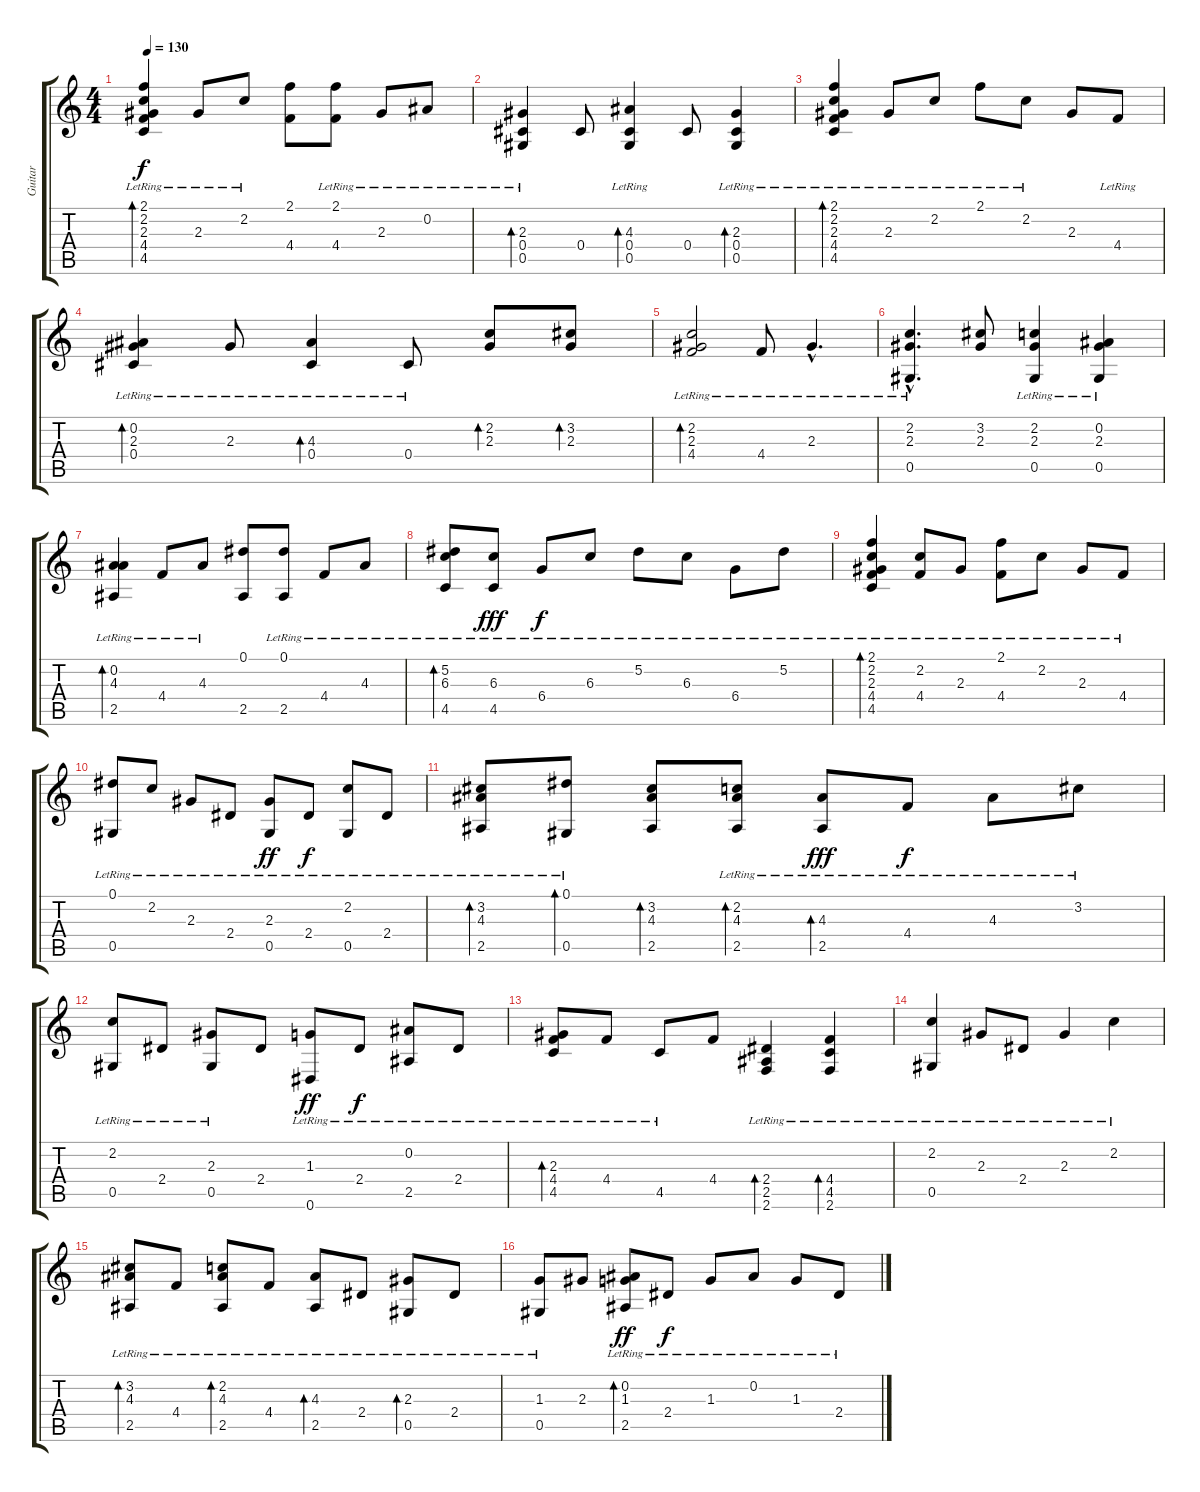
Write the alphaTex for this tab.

\track ("Guitar" "Guitar") {instrument acousticguitarsteel}
\staff {score tabs}
\tuning (Eb4 Bb3 Gb3 Db3 Ab2 Eb2) {hide}
\ts (4 4)
\tempo 130
\clef g2
\ks c
(2.1{lr} 2.2{lr} 2.3{lr} 4.4{lr} 4.5{lr}).4{bd 120 dy f} 2.3{lr}.8 2.2{lr}.8 (2.1 4.4).8 (2.1{lr} 4.4{lr}).8 2.3{lr}.8 0.2{lr}.8 |
(2.3{lr} 0.4{lr} 0.5{lr}).4{bd 120} 0.4.8 (4.3{lr} 0.4{lr} 0.5{lr}).4{bd 120} 0.4.8 (2.3{lr} 0.4{lr} 0.5{lr}).4{bd 120} |
(2.1{lr} 2.2{lr} 2.3{lr} 4.4{lr} 4.5{lr}).4{bd 120} 2.3{lr}.8 2.2{lr}.8 2.1{lr}.8 2.2{lr}.8 2.3.8 4.4{lr}.8 |
(0.2{lr} 2.3{lr} 0.4{lr}).4{bd 120} 2.3{lr}.8 (4.3{lr} 0.4{lr}).4{bd 120} 0.4{lr}.8 (2.2 2.3).8{bd 120} (3.2 2.3).8{bd 120} |
(2.2{lr} 2.3{lr} 4.4{lr}).2{bd 120} 4.4{lr}.8 2.3{hac lr}.4{d} |
(2.2{hac} 2.3{hac} 0.5{hac lr}).4{d} (3.2 2.3).8 (2.2 2.3 0.5{lr}).4 (0.2 2.3 0.5{lr}).4 |
(0.2{lr} 4.3{lr} 2.5{lr}).4{bd 120} 4.4{lr}.8 4.3{lr}.8 (0.1 2.5).8 (0.1{lr} 2.5{lr}).8 4.4{lr}.8 4.3{lr}.8 |
(5.2{lr} 6.3{lr} 4.5{lr}).8{bd 120} (6.3{lr} 4.5{lr}).8{dy fff} 6.4{lr}.8{dy f} 6.3{lr}.8 5.2{lr}.8 6.3{lr}.8 6.4{lr}.8 5.2{lr}.8 |
(2.1{lr} 2.2{lr} 2.3{lr} 4.4{lr} 4.5{lr}).4{bd 120} (2.2{lr} 4.4{lr}).8 2.3{lr}.8 (2.1{lr} 4.4{lr}).8 2.2{lr}.8 2.3{lr}.8 4.4{lr}.8 |
(0.1{lr} 0.5{lr}).8 2.2{lr}.8 2.3{lr}.8 2.4{lr}.8 (2.3{lr} 0.5{lr}).8{dy ff} 2.4{lr}.8{dy f} (2.2{lr} 0.5{lr}).8 2.4{lr}.8 |
(3.2{lr} 4.3{lr} 2.5{lr}).8{bd 60} (0.1{lr} 0.5).8{bd 60} (3.2 4.3 2.5).8{bd 60} (2.2{lr} 4.3 2.5).8{bd 60} (4.3{lr} 2.5{lr}).8{bd 60 dy fff} 4.4{lr}.8{dy f} 4.3{lr}.8 3.2{lr}.8 |
(2.2{lr} 0.5{lr}).8 2.4{lr}.8 (2.3{lr} 0.5{lr}).8 2.4.8 (1.3{lr} 0.6{lr}).8{dy ff} 2.4{lr}.8{dy f} (0.2{lr} 2.5{lr}).8 2.4{lr}.8 |
(2.3{lr} 4.4 4.5{lr}).8{bd 60} 4.4{lr}.8 4.5{lr}.8 4.4.8 (2.4{lr} 2.5{lr} 2.6).4{bd 60} (4.4{lr} 4.5{lr} 2.6{lr}).4{bd 60} |
(2.2{lr} 0.5{lr}).4 2.3{lr}.8 2.4{lr}.8 2.3{lr}.4 2.2{lr}.4 |
(3.2{lr} 4.3{lr} 2.5{lr}).8{bd 60} 4.4{lr}.8 (2.2{lr} 4.3{lr} 2.5{lr}).8{bd 60} 4.4{lr}.8 (4.3{lr} 2.5{lr}).8{bd 60} 2.4{lr}.8 (2.3{lr} 0.5{lr}).8{bd 60} 2.4{lr}.8 |
(1.3{lr} 0.5{lr}).8 2.3.8 (0.2{lr} 1.3{lr} 2.5{lr}).8{bd 60 dy ff} 2.4{lr}.8{dy f} 1.3{lr}.8 0.2{lr}.8 1.3{lr}.8 2.4{lr}.8
